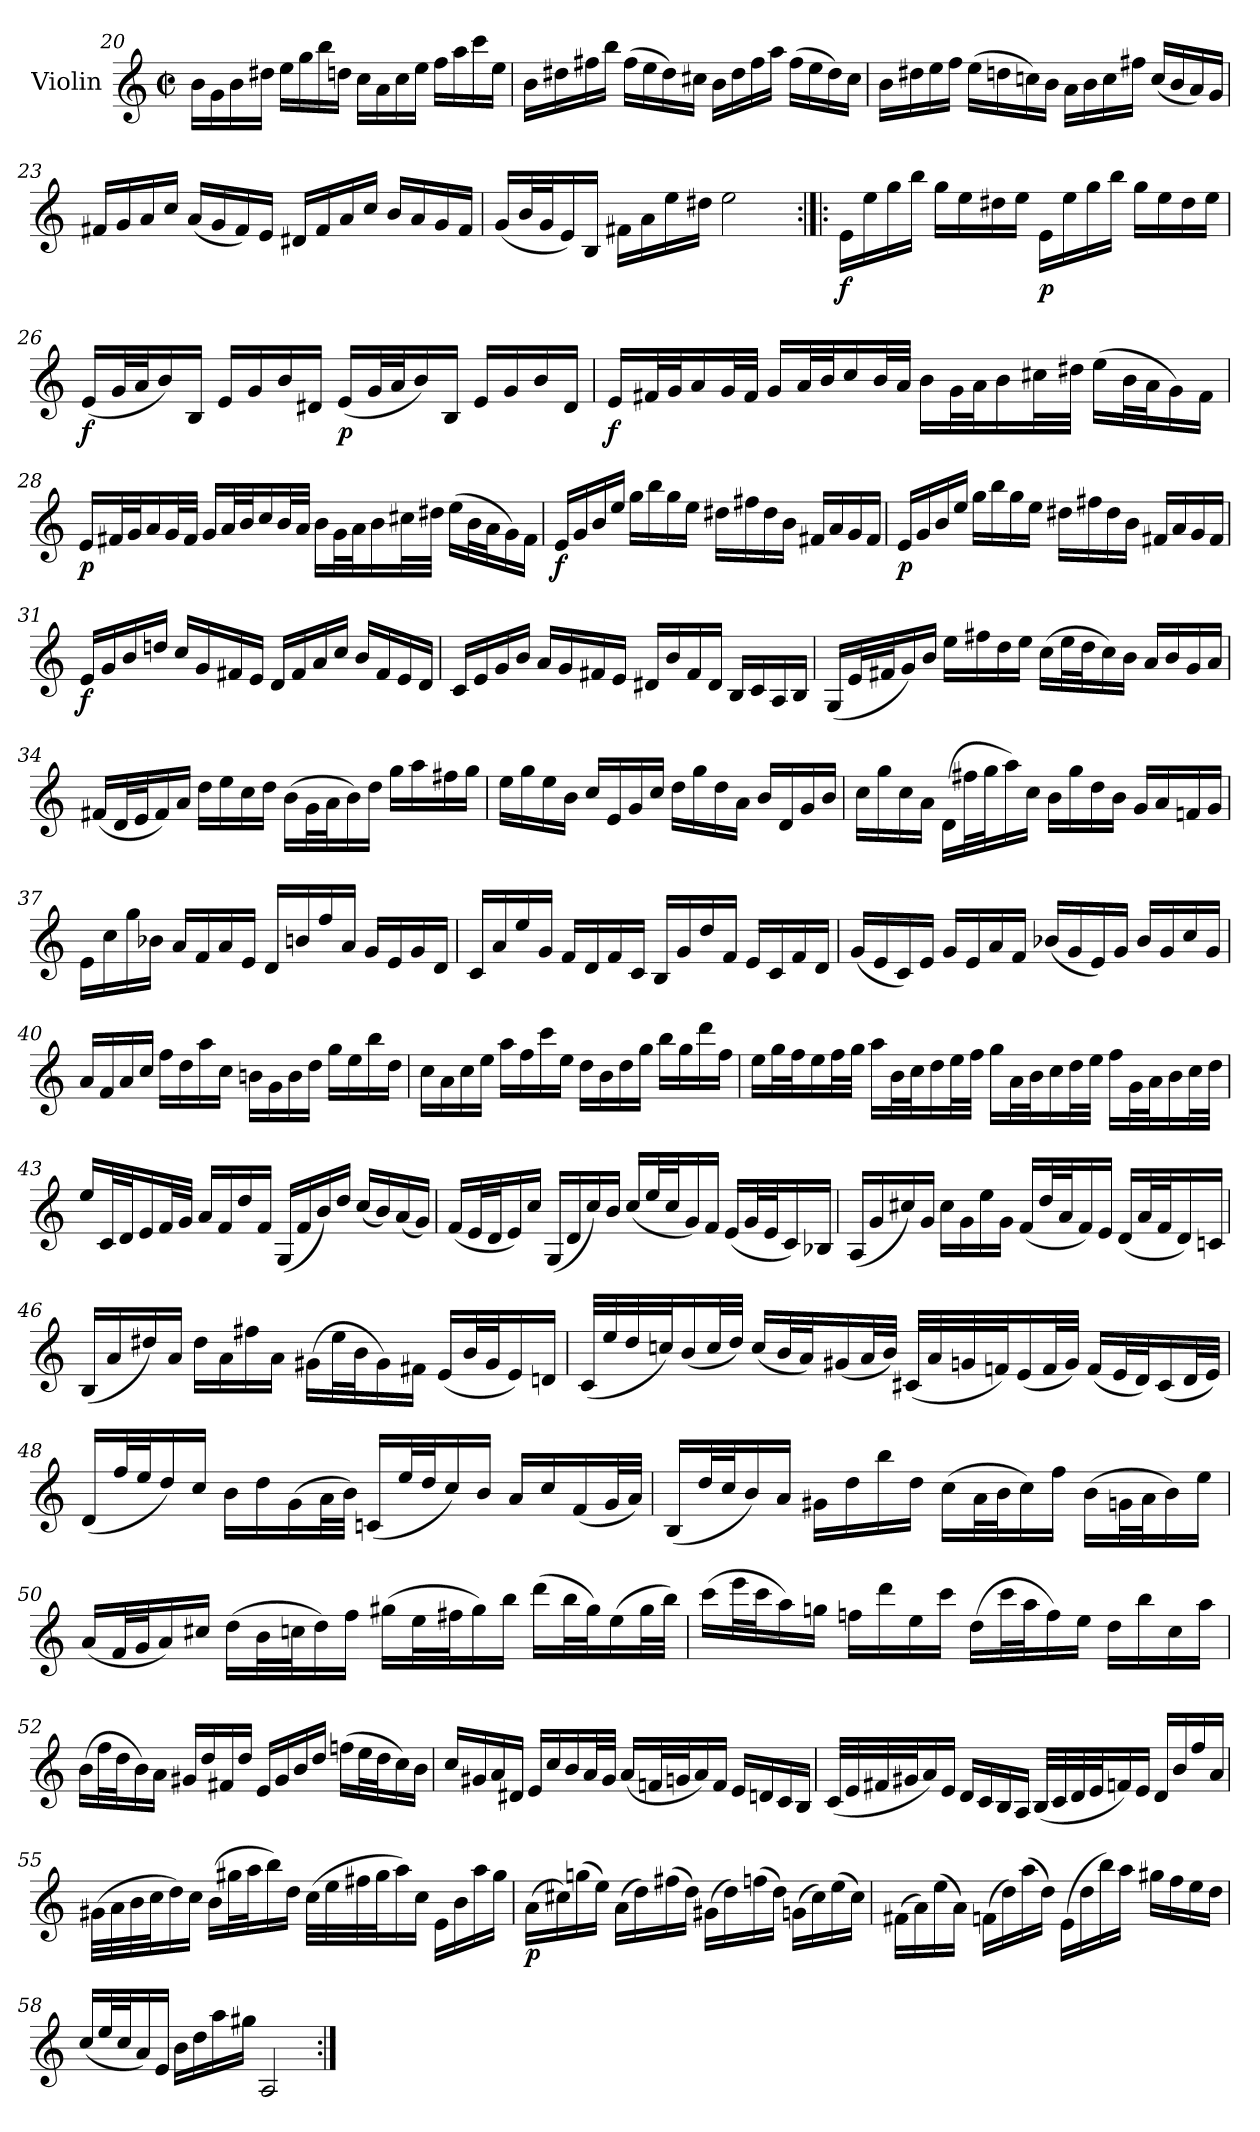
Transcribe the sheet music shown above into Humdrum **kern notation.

**kern	**dynam
*part1	*part1
*staff1	*staff1
*I"Violin	*
*I'Vln.	*
*clefG2	*
*k[]	*
*M2/2	*
*met(c|)	*
=20	=20
16b\LL	.
16g\	.
16b\	.
16dd#X\JJ	.
16ee\LL	.
16gg\	.
16bb\	.
16ddn\JJ	.
16cc\LL	.
16a\	.
16cc\	.
16ee\JJ	.
16ff\LL	.
16aa\	.
16ccc\	.
16ee\JJ	.
!!LO:LB:g=z
=21	=21
16b\LL	.
16dd#X\	.
16ff#X\	.
16bb\JJ	.
(>16ff#\LL	.
16ee\	.
16dd#\)	.
16cc#X\JJ	.
16b\LL	.
16dd#\	.
16ff#\	.
16aa\JJ	.
(>16ff#\LL	.
16ee\	.
16dd#\)	.
16cc#\JJ	.
=22	=22
16b\LL	.
16dd#X\	.
16ee\	.
16ff\JJ	.
(>16ee\LL	.
16ddn\	.
16ccn\)	.
16b\JJ	.
16a\LL	.
16b\	.
16cc\	.
16ff#X\JJ	.
(<16cc/LL	.
16b/	.
16a/)	.
16g/JJ	.
=23	=23
16f#X/LL	.
16g/	.
16a/	.
16cc/JJ	.
(<16a/LL	.
16g/	.
16f#/)	.
16e/JJ	.
16d#X/LL	.
16f#/	.
16a/	.
16cc/JJ	.
16b/LL	.
16a/	.
16g/	.
16f#/JJ	.
=24	=24
(<16g/LL	.
32b/L	.
32g/J	.
16e/)	.
16B/JJ	.
16f#X\LL	.
16a\	.
16ee\	.
16dd#X\JJ	.
2ee\	.
!!LO:LB:g=z
=25:|!|:	=25:|!|:
!	!LO:DY:b
16e\LL	f
16ee\	.
16gg\	.
16bb\JJ	.
16gg\LL	.
16ee\	.
16dd#X\	.
16ee\JJ	.
!	!LO:DY:b
16e\LL	p
16ee\	.
16gg\	.
16bb\JJ	.
16gg\LL	.
16ee\	.
16dd#\	.
16ee\JJ	.
=26	=26
!	!LO:DY:b
(<16e/LL	f
32g/L	.
32a/J	.
16b/)	.
16B/JJ	.
16e/LL	.
16g/	.
16b/	.
16d#X/JJ	.
!	!LO:DY:b
(<16e/LL	p
32g/L	.
32a/J	.
16b/)	.
16B/JJ	.
16e/LL	.
16g/	.
16b/	.
16d#/JJ	.
=27	=27
!	!LO:DY:b
16e/LL	f
32f#X/L	.
32g/J	.
16a/	.
32g/L	.
32f#/JJJ	.
16g/LL	.
32a/L	.
32b/J	.
16cc/	.
32b/L	.
32a/JJJ	.
16b\LL	.
32g\L	.
32a\J	.
16b\	.
32cc#X\L	.
32dd#X\JJJ	.
(>16ee\LL	.
32b\L	.
32a\J	.
16g\)	.
16f#\JJ	.
!!LO:LB:g=z
=28	=28
!	!LO:DY:b
16e/LL	p
32f#X/L	.
32g/J	.
16a/	.
32g/L	.
32f#/JJJ	.
16g/LL	.
32a/L	.
32b/J	.
16cc/	.
32b/L	.
32a/JJJ	.
16b\LL	.
32g\L	.
32a\J	.
16b\	.
32cc#X\L	.
32dd#X\JJJ	.
(>16ee\LL	.
32b\L	.
32a\J	.
16g\)	.
16f#\JJ	.
=29	=29
!	!LO:DY:b
16e/LL	f
16g/	.
16b/	.
16ee/JJ	.
16gg\LL	.
16bb\	.
16gg\	.
16ee\JJ	.
16dd#X\LL	.
16ff#X\	.
16dd#\	.
16b\JJ	.
16f#X/LL	.
16a/	.
16g/	.
16f#/JJ	.
=30	=30
!	!LO:DY:b
16e/LL	p
16g/	.
16b/	.
16ee/JJ	.
16gg\LL	.
16bb\	.
16gg\	.
16ee\JJ	.
16dd#X\LL	.
16ff#X\	.
16dd#\	.
16b\JJ	.
16f#X/LL	.
16a/	.
16g/	.
16f#/JJ	.
!!LO:LB:g=z
=31	=31
!	!LO:DY:b
16e/LL	f
16g/	.
16b/	.
16ddn/JJ	.
16cc/LL	.
16g/	.
16f#X/	.
16e/JJ	.
16d/LL	.
16f#/	.
16a/	.
16cc/JJ	.
16b/LL	.
16f#/	.
16e/	.
16d/JJ	.
=32	=32
16c/LL	.
16e/	.
16g/	.
16b/JJ	.
16a/LL	.
16g/	.
16f#X/	.
16e/JJ	.
16d#X/LL	.
16b/	.
16f#/	.
16d#/JJ	.
16B/LL	.
16c/	.
16A/	.
16B/JJ	.
=33	=33
(<16G/LL	.
32e/L	.
32f#X/J	.
16g/)	.
16b/JJ	.
16ee\LL	.
16ff#X\	.
16dd\	.
16ee\JJ	.
(>16cc\LL	.
32ee\L	.
32dd\J	.
16cc\)	.
16b\JJ	.
16a/LL	.
16b/	.
16g/	.
16a/JJ	.
=34	=34
(<16f#X/LL	.
32d/L	.
32e/J	.
16f#/)	.
16a/JJ	.
16dd\LL	.
16ee\	.
16cc\	.
16dd\JJ	.
(>16b\LL	.
32g\L	.
32a\J	.
16b\)	.
16dd\JJ	.
16gg\LL	.
16aa\	.
16ff#X\	.
16gg\JJ	.
!!LO:LB:g=z
=35	=35
16ee\LL	.
16gg\	.
16ee\	.
16b\JJ	.
16cc/LL	.
16e/	.
16g/	.
16cc/JJ	.
16dd\LL	.
16gg\	.
16dd\	.
16a\JJ	.
16b/LL	.
16d/	.
16g/	.
16b/JJ	.
=36	=36
16cc\LL	.
16gg\	.
16cc\	.
16a\JJ	.
(>16d\LL	.
32ff#X\L	.
32gg\J	.
16aa\)	.
16cc\JJ	.
16b\LL	.
16gg\	.
16dd\	.
16b\JJ	.
16g/LL	.
16a/	.
16fn/	.
16g/JJ	.
=37	=37
16e\LL	.
16cc\	.
16gg\	.
16b-X\JJ	.
16a/LL	.
16f/	.
16a/	.
16e/JJ	.
16d/LL	.
16bn/	.
16ff/	.
16a/JJ	.
16g/LL	.
16e/	.
16g/	.
16d/JJ	.
=38	=38
16c/LL	.
16a/	.
16ee/	.
16g/JJ	.
16f/LL	.
16d/	.
16f/	.
16c/JJ	.
16B/LL	.
16g/	.
16dd/	.
16f/JJ	.
16e/LL	.
16c/	.
16f/	.
16d/JJ	.
!!LO:LB:g=z
=39	=39
(<16g/LL	.
16e/	.
16c/)	.
16e/JJ	.
16g/LL	.
16e/	.
16a/	.
16f/JJ	.
(<16b-X/LL	.
16g/	.
16e/)	.
16g/JJ	.
16b-/LL	.
16g/	.
16cc/	.
16g/JJ	.
=40	=40
16a/LL	.
16f/	.
16a/	.
16cc/JJ	.
16ff\LL	.
16dd\	.
16aa\	.
16cc\JJ	.
16bn\LL	.
16g\	.
16b\	.
16dd\JJ	.
16gg\LL	.
16ee\	.
16bb\	.
16dd\JJ	.
=41	=41
16cc\LL	.
16a\	.
16cc\	.
16ee\JJ	.
16aa\LL	.
16ff\	.
16ccc\	.
16ee\JJ	.
16dd\LL	.
16b\	.
16dd\	.
16gg\JJ	.
16bb\LL	.
16gg\	.
16ddd\	.
16ff\JJ	.
=42	=42
16ee\LL	.
32gg\L	.
32ff\J	.
16ee\	.
32ff\L	.
32gg\JJJ	.
16aa\LL	.
32b\L	.
32cc\J	.
16dd\	.
32ee\L	.
32ff\JJJ	.
16gg\LL	.
32a\L	.
32b\J	.
16cc\	.
32dd\L	.
32ee\JJJ	.
16ff\LL	.
32g\L	.
32a\J	.
16b\	.
32cc\L	.
32dd\JJJ	.
!!LO:LB:g=z
=43	=43
16ee/LL	.
32c/L	.
32d/J	.
16e/	.
32f/L	.
32g/JJJ	.
16a/LL	.
16f/	.
16dd/	.
16f/JJ	.
(<16G/LL	.
16f/	.
16b/)	.
16dd/JJ	.
(<16cc/LL	.
16b/)	.
(<16a/	.
16g/JJ)	.
=44	=44
(<16f/LL	.
32e/L	.
32d/J	.
16e/)	.
16cc/JJ	.
(<16G/LL	.
16d/	.
16cc/)	.
16b/JJ	.
(<16cc/LL	.
32ee/L	.
32cc/J	.
16g/)	.
16f/JJ	.
(<16e/LL	.
32g/L	.
32e/J	.
16c/)	.
16B-X/JJ	.
=45	=45
(<16A/LL	.
16g/	.
16cc#X/)	.
16g/JJ	.
16cc#\LL	.
16g\	.
16ee\	.
16g\JJ	.
(<16f/LL	.
32dd/L	.
32a/J	.
16f/)	.
16e/JJ	.
(<16d/LL	.
32a/L	.
32f/J	.
16d/)	.
16cn/JJ	.
!!LO:LB:g=z
=46	=46
(<16B/LL	.
16a/	.
16dd#X/)	.
16a/JJ	.
16dd#\LL	.
16a\	.
16ff#X\	.
16a\JJ	.
(>16g#X\LL	.
32ee\L	.
32b\J	.
16g#\)	.
16f#X\JJ	.
(<16e/LL	.
32b/L	.
32g#/J	.
16e/)	.
16dn/JJ	.
=47	=47
(<32c/LLL	.
32ee/	.
32dd/	.
32ccn/J)	.
(<16b/	.
32cc/L	.
32dd/JJJ)	.
(<16cc/LL	.
32b/L	.
32a/J)	.
(<16g#X/	.
32a/L	.
32b/JJJ)	.
(<32c#X/LLL	.
32a/	.
32gn/	.
32fn/J)	.
(<16e/	.
32f/L	.
32g/JJJ)	.
(<16f/LL	.
32e/L	.
32d/J)	.
(<16c#/	.
32d/L	.
32e/JJJ)	.
=48	=48
(<16d/LL	.
32ff/L	.
32ee/J	.
16dd/)	.
16cc/JJ	.
16b\LL	.
16dd\	.
(>16g\	.
32a\L	.
32b\JJJ)	.
(<16cn/LL	.
32ee/L	.
32dd/J	.
16cc/)	.
16b/JJ	.
16a/LL	.
16cc/	.
(<16f/	.
32g/L	.
32a/JJJ)	.
!!LO:LB:g=z
=49	=49
(<16B/LL	.
32dd/L	.
32cc/J	.
16b/)	.
16a/JJ	.
16g#X\LL	.
16dd\	.
16bb\	.
16dd\JJ	.
(>16cc\LL	.
32a\L	.
32b\J	.
16cc\)	.
16ff\JJ	.
(>16b\LL	.
32gn\L	.
32a\J	.
16b\)	.
16ee\JJ	.
=50	=50
(<16a/LL	.
32f/L	.
32g/J	.
16a/)	.
16cc#X/JJ	.
(>16dd\LL	.
32b\L	.
32ccn\J	.
16dd\)	.
16ff\JJ	.
(>16gg#X\LL	.
32ee\L	.
32ff#X\J	.
16gg#\)	.
16bb\JJ	.
(>16ddd\LL	.
32bb\L	.
32gg#\J)	.
(>16ee\	.
32gg#\L	.
32bb\JJJ)	.
=51	=51
(>16ccc\LL	.
32eee\L	.
32ccc\J	.
16aa\)	.
16ggn\JJ	.
16ffn\LL	.
16ddd\	.
16ee\	.
16ccc\JJ	.
(>16dd\LL	.
32ccc\L	.
32aa\J	.
16ff\)	.
16ee\JJ	.
16dd\LL	.
16bb\	.
16cc\	.
16aa\JJ	.
!!LO:PB:g=z
=52	=52
(>16b\LL	.
32ff\L	.
32dd\J	.
16b\)	.
16a\JJ	.
16g#X/LL	.
16dd/	.
16f#X/	.
16dd/JJ	.
16e/LL	.
16g#/	.
16b/	.
16dd/JJ	.
(>16ffn\LL	.
32ee\L	.
32dd\J	.
16cc\)	.
16b\JJ	.
=53	=53
16cc/LL	.
16g#X/	.
16a/	.
16d#X/JJ	.
16e/LL	.
16cc/	.
16b/	.
32a/L	.
32g#/JJJ	.
(<16a/LL	.
32fn/L	.
32gn/J	.
16a/)	.
16f/JJ	.
16e/LL	.
16dn/	.
16c/	.
16B/JJ	.
=54	=54
(<32c/LLL	.
32e/	.
32f#X/	.
32g#X/J	.
16a/)	.
16e/JJ	.
16d/LL	.
16c/	.
16B/	.
16A/JJ	.
(<32B/LLL	.
32c/	.
32d/	.
32e/J	.
16fn/)	.
16e/JJ	.
16d/LL	.
16b/	.
16ff/	.
16a/JJ	.
!!LO:LB:g=z
=55	=55
(>32g#X\LLL	.
32a\	.
32b\	.
32cc\J	.
16dd\)	.
16cc\JJ	.
(>16b\LL	.
32gg#X\L	.
32aa\J	.
16bb\)	.
16dd\JJ	.
(>32cc\LLL	.
32ee\	.
32ff#X\	.
32gg#\J	.
16aa\)	.
16cc\JJ	.
16e\LL	.
16b\	.
16aa\	.
16gg#\JJ	.
=56	=56
!	!LO:DY:b
(>16a\LL	p
16cc#X\)	.
(>16ggn\	.
16ee\JJ)	.
(>16a\LL	.
16dd\)	.
(>16ff#X\	.
16dd\JJ)	.
(>16g#X\LL	.
16dd\)	.
(>16ffn\	.
16dd\JJ)	.
(>16gn\LL	.
16cc#\)	.
(>16ee\	.
16cc#\JJ)	.
=57	=57
(>16f#X\LL	.
16a\)	.
(>16ee\	.
16a\JJ)	.
(>16fn\LL	.
16dd\)	.
(>16aa\	.
16dd\JJ)	.
(>16e\LL	.
16dd\	.
16bb\)	.
16aa\JJ	.
16gg#X\LL	.
16ff\	.
16ee\	.
16dd\JJ	.
=58	=58
(<16cc/LL	.
32ee/L	.
32cc/J	.
16a/)	.
16e/JJ	.
16b\LL	.
16dd\	.
16aa\	.
16gg#X\JJ	.
2A/	.
=:|!	=:|!
*-	*-
